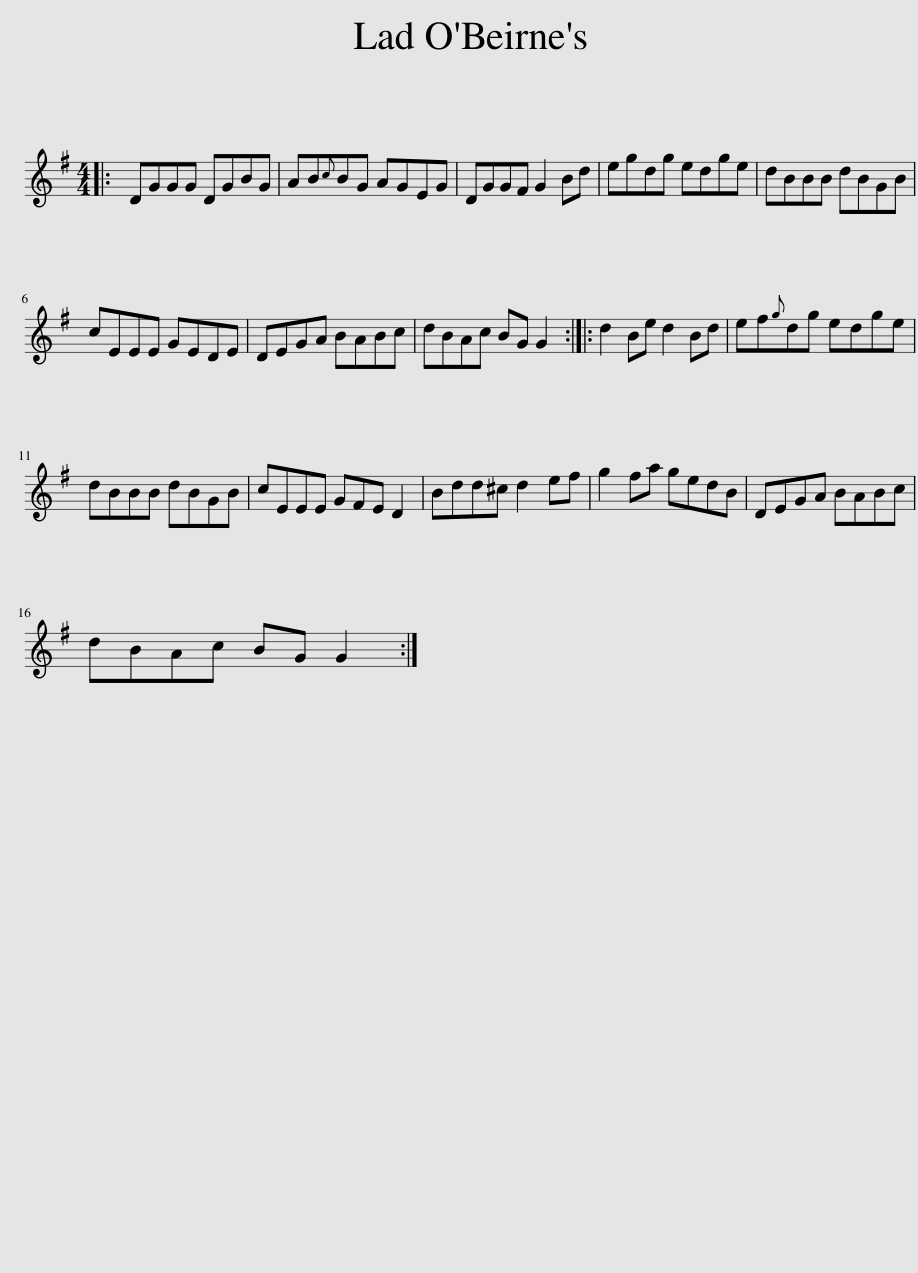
X:1
L:1/8
M:4/4
I:linebreak $
K:G
V:1 treble
V:1
|: DGGG DGBG | AB{c}BG AGEG | DGGF G2 Bd | egdg edge | dBBB dBGB |$ %5
 cEEE GEDE | DEGA BABc | dBAc BG G2 :: d2 Be d2 Bd | ef{g}dg edge |$ %10
 dBBB dBGB | cEEE GFE D2 | Bdd^c d2 ef | g2 fa gedB | DEGA BABc |$ %15
 dBAc BG G2 :| %16
